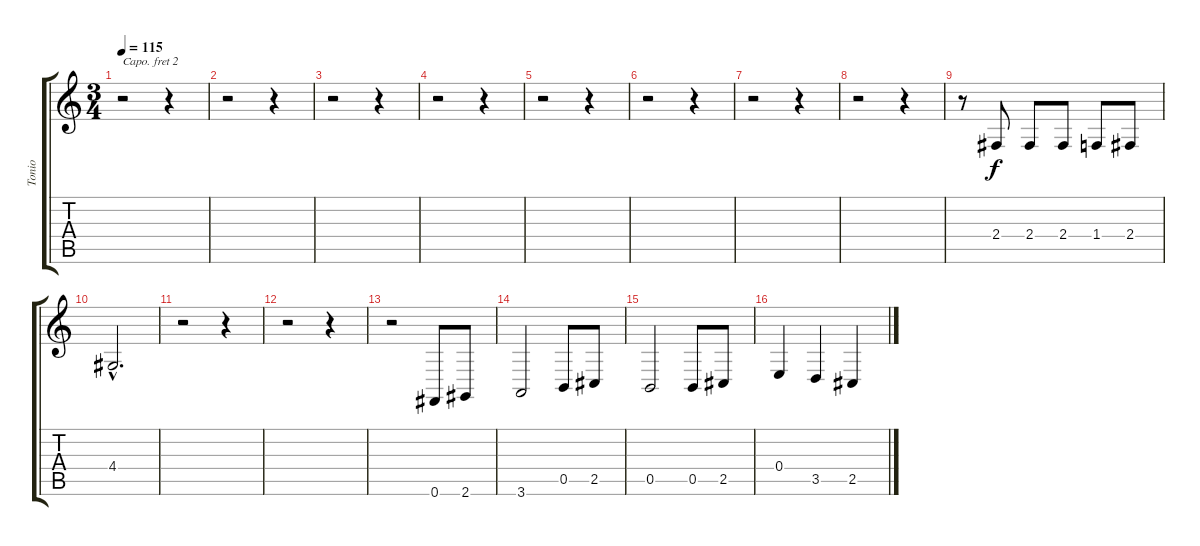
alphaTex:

\track ("Tonio" "Tonio") {instrument trombone}
\staff {score tabs}
\capo 2
\tuning (E4 B3 G3 D3 A2 E2) {hide}
\ts (3 4)
\tempo 115
\clef g2
\ks c
r.2{dy f} r.4 |
r.2 r.4 |
r.2 r.4 |
r.2 r.4 |
r.2 r.4 |
r.2 r.4 |
r.2 r.4 |
r.2 r.4 |
r.8 2.4.8 2.4.8 2.4.8 1.4.8 2.4.8 |
4.4{hac}.2{d} |
r.2 r.4 |
r.2 r.4 |
r.2 0.6.8 2.6.8 |
3.6.2 0.5.8 2.5.8 |
0.5.2 0.5.8 2.5.8 |
0.4.4 3.5.4 2.5.4
